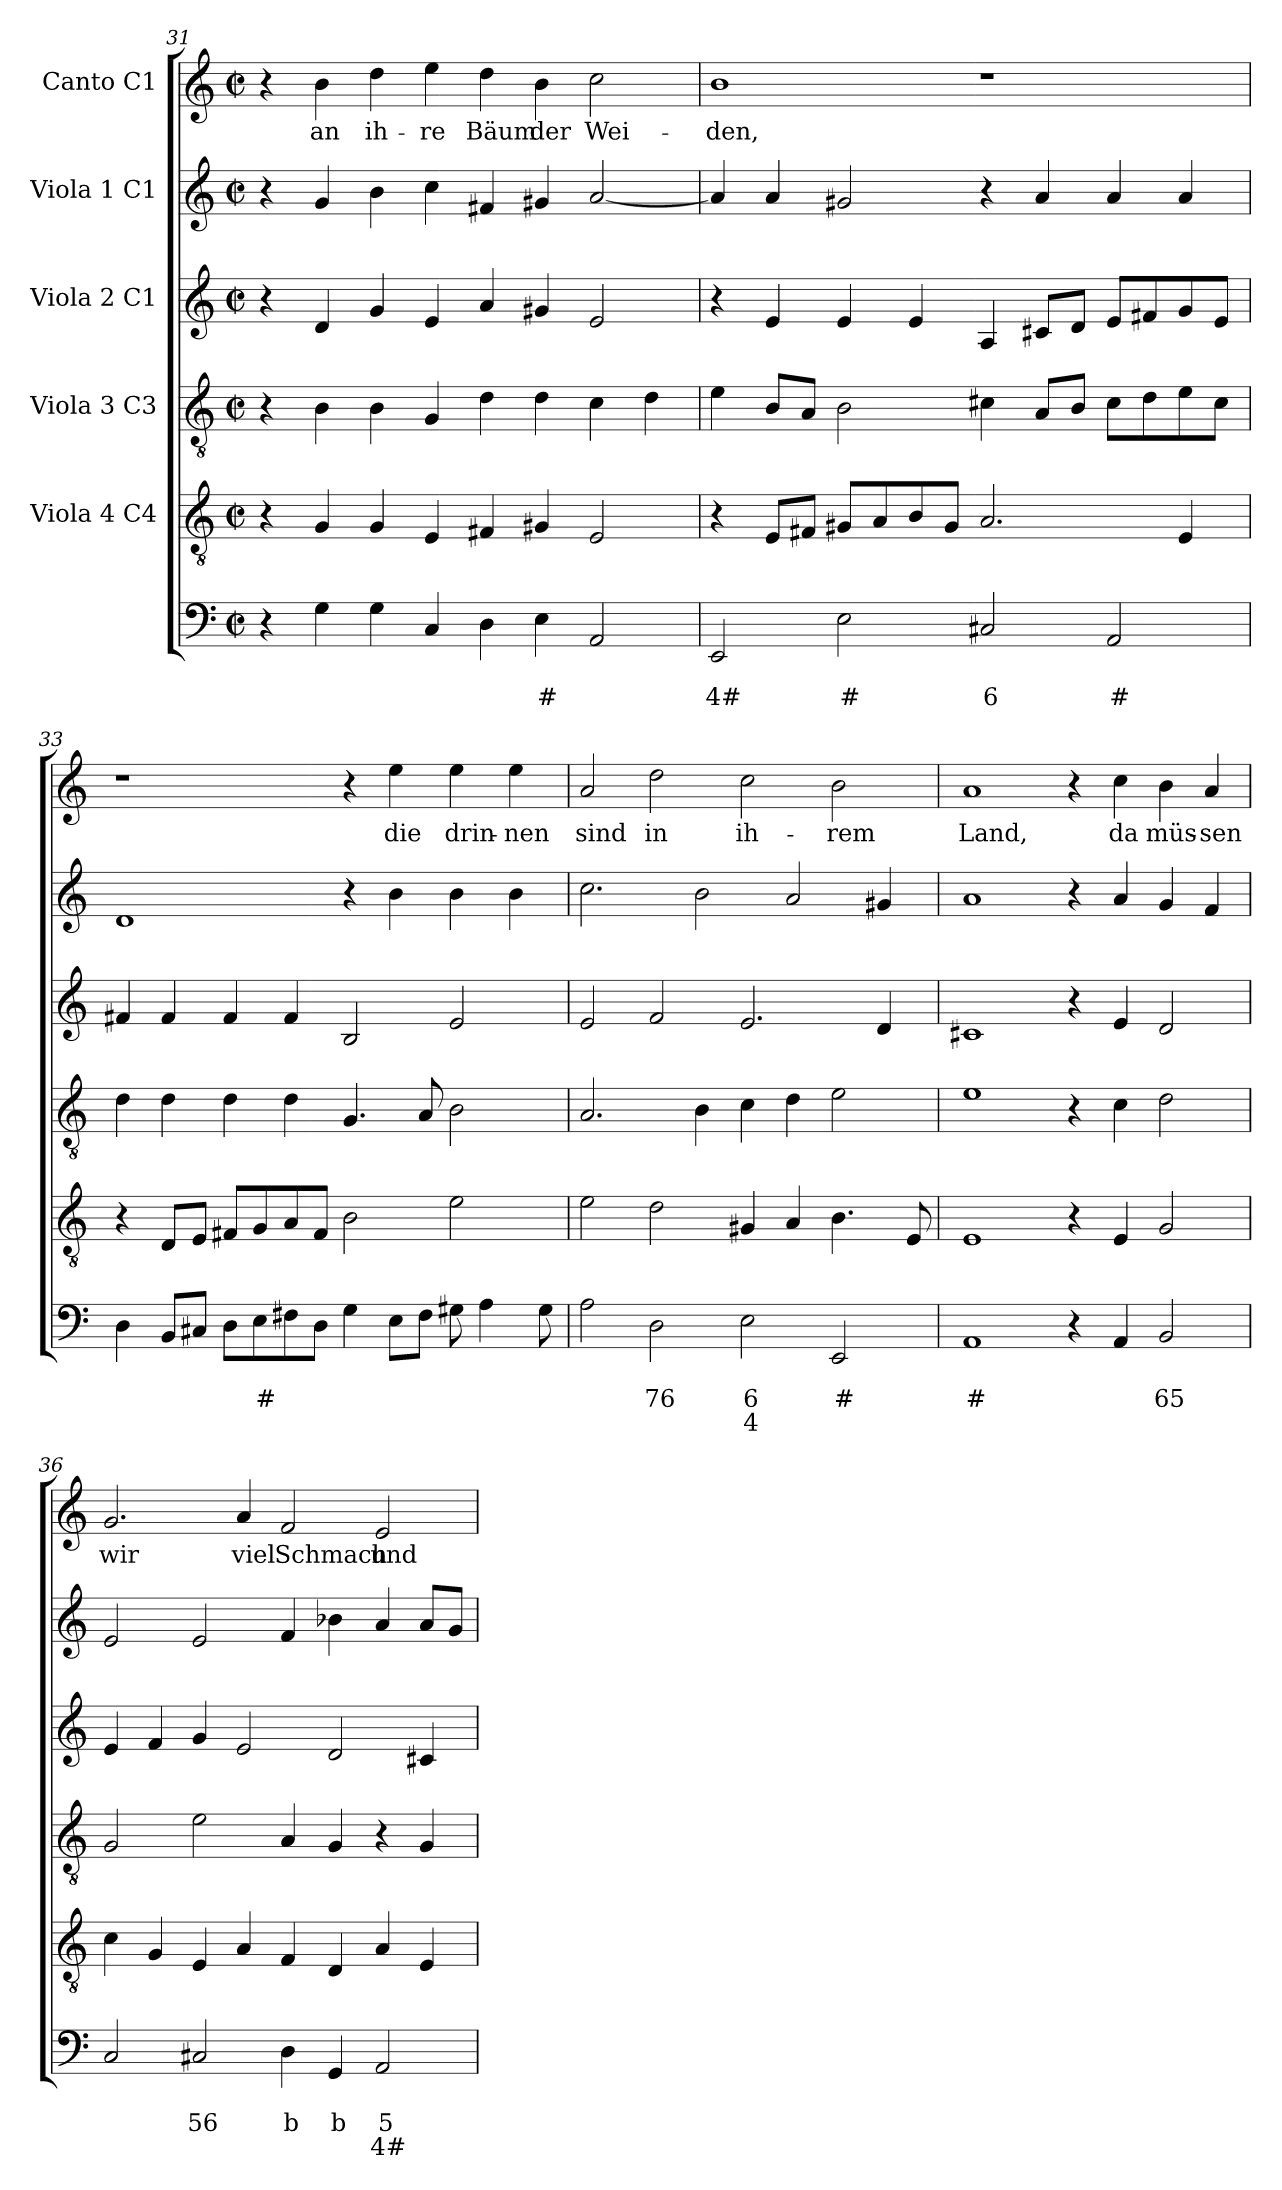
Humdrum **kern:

**kern	**text	**text	**text	**kern	**kern	**kern	**kern	**kern	**text
*part6	*part6	*part6	*part6	*part5	*part4	*part3	*part2	*part1	*part1
*staff6	*staff6	*staff6	*staff6	*staff5	*staff4	*staff3	*staff2	*staff1	*staff1
*	*	*	*	*I"Viola 4 C4	*I"Viola 3 C3	*I"Viola 2 C1	*I"Viola 1 C1	*I"Canto C1	*
*clefF4	*	*	*	*clefGv2	*clefGv2	*clefG2	*clefG2	*clefG2	*
*k[]	*	*	*	*k[]	*k[]	*k[]	*k[]	*k[]	*
*C:	*	*	*	*C:	*C:	*C:	*C:	*C:	*
*M2/2	*	*	*	*M2/2	*M2/2	*M2/2	*M2/2	*M2/2	*
*met(c|)	*	*	*	*met(c|)	*met(c|)	*met(c|)	*met(c|)	*met(c|)	*
=31	=31	=31	=31	=31	=31	=31	=31	=31	=31
4r	.	.	.	4r	4r	4r	4r	4r	.
!	!	!	!	!	!	!	!	!	!LO:LY:b
4G\	.	.	.	4G/	4B\	4d/	4g/	4b\	an
!	!	!	!	!	!	!	!	!	!LO:LY:b
4G\	.	.	.	4G/	4B\	4g/	4b\	4dd\	ih-
!	!	!	!	!	!	!	!	!	!LO:LY:b
4C/	.	.	.	4E/	4G/	4e/	4cc\	4ee\	-re
!	!	!	!	!	!	!	!	!	!LO:LY:b
4D\	.	.	.	4F#X/	4d\	4a/	4f#X/	4dd\	Bäum
!	!	!LO:LY:b	!	!	!	!	!	!	!LO:LY:b
4E\	.	#	.	4G#X/	4d\	4g#X/	4g#X/	4b\	der
!	!	!	!	!	!	!	!	!	!LO:LY:b
2AA/	.	.	.	2E/	4c\	2e/	[2a/	2cc\	Wei-
.	.	.	.	.	4d\	.	.	.	.
!!LO:LB:g=z
=32	=32	=32	=32	=32	=32	=32	=32	=32	=32
!	!	!LO:LY:b	!	!	!	!	!	!	!LO:LY:b
2EE/	.	4#	.	4r	4e\	4r	4a/]	1b	-den,
.	.	.	.	8E/L	8B/L	4e/	4a/	.	.
.	.	.	.	8F#X/J	8A/J	.	.	.	.
!	!	!LO:LY:b	!	!	!	!	!	!	!
2E\	.	#	.	8G#X/L	2B\	4e/	2g#X/	.	.
.	.	.	.	8A/	.	.	.	.	.
.	.	.	.	8B/	.	4e/	.	.	.
.	.	.	.	8G#/J	.	.	.	.	.
!	!	!LO:LY:b	!	!	!	!	!	!	!
2C#X/	.	6	.	2.A/	4c#X\	4A/	4r	1r	.
.	.	.	.	.	8A/L	8c#X/L	4a/	.	.
.	.	.	.	.	8B/J	8d/J	.	.	.
!	!	!LO:LY:b	!	!	!	!	!	!	!
2AA/	.	#	.	.	8c#\L	8e/L	4a/	.	.
.	.	.	.	.	8d\	8f#X/	.	.	.
.	.	.	.	4E/	8e\	8g/	4a/	.	.
.	.	.	.	.	8c#\J	8e/J	.	.	.
=33	=33	=33	=33	=33	=33	=33	=33	=33	=33
4D\	.	.	.	4r	4d\	4f#X/	1d	1r	.
8BB/L	.	.	.	8D/L	4d\	4f#/	.	.	.
8C#X/J	.	.	.	8E/J	.	.	.	.	.
8D\L	.	.	.	8F#X/L	4d\	4f#/	.	.	.
!	!	!LO:LY:b	!	!	!	!	!	!	!
8E\	.	#	.	8G/	.	.	.	.	.
8F#X\	.	.	.	8A/	4d\	4f#/	.	.	.
8D\J	.	.	.	8F#/J	.	.	.	.	.
4G\	.	.	.	2B\	4.G/	2B/	4r	4r	.
!	!	!	!	!	!	!	!	!	!LO:LY:b
8E\L	.	.	.	.	.	.	4b\	4ee\	die
8F#\J	.	.	.	.	8A/	.	.	.	.
!	!	!	!	!	!	!	!	!	!LO:LY:b
8G#X\	.	.	.	2e\	2B\	2e/	4b\	4ee\	drin-
4A\	.	.	.	.	.	.	.	.	.
!	!	!	!	!	!	!	!	!	!LO:LY:b
.	.	.	.	.	.	.	4b\	4ee\	-nen
8G#\	.	.	.	.	.	.	.	.	.
=34	=34	=34	=34	=34	=34	=34	=34	=34	=34
!	!	!	!	!	!	!	!	!	!LO:LY:b
2A\	.	.	.	2e\	2.A/	2e/	2.cc\	2a/	sind
!	!	!LO:LY:b	!	!	!	!	!	!	!LO:LY:b
2D\	.	76	.	2d\	.	2f/	.	2dd\	in
.	.	.	.	.	4B\	.	2b\	.	.
!	!	!LO:LY:b	!LO:LY:b	!	!	!	!	!	!LO:LY:b
2E\	.	6	4	4G#X/	4c\	2.e/	.	2cc\	ih-
.	.	.	.	4A/	4d\	.	2a/	.	.
!	!	!LO:LY:b	!	!	!	!	!	!	!LO:LY:b
2EE/	.	#	.	4.B\	2e\	.	.	2b\	-rem
.	.	.	.	.	.	4d/	4g#X/	.	.
.	.	.	.	8E/	.	.	.	.	.
!!LO:PB:g=z
=35	=35	=35	=35	=35	=35	=35	=35	=35	=35
!	!	!LO:LY:b	!	!	!	!	!	!	!LO:LY:b
1AA	.	#	.	1E	1e	1c#X	1a	1a	Land,
4r	.	.	.	4r	4r	4r	4r	4r	.
!	!	!	!	!	!	!	!	!	!LO:LY:b
4AA/	.	.	.	4E/	4c\	4e/	4a/	4cc\	da
!	!	!LO:LY:b	!	!	!	!	!	!	!LO:LY:b
2BB/	.	65	.	2G/	2d\	2d/	4g/	4b\	müs-
!	!	!	!	!	!	!	!	!	!LO:LY:b
.	.	.	.	.	.	.	4f/	4a/	-sen
=36	=36	=36	=36	=36	=36	=36	=36	=36	=36
!	!	!	!	!	!	!	!	!	!LO:LY:b
2C/	.	.	.	4c\	2G/	4e/	2e/	2.g/	wir
.	.	.	.	4G/	.	4f/	.	.	.
!	!	!LO:LY:b	!	!	!	!	!	!	!
2C#X/	.	56	.	4E/	2e\	4g/	2e/	.	.
!	!	!	!	!	!	!	!	!	!LO:LY:b
.	.	.	.	4A/	.	2e/	.	4a/	viel
!	!	!LO:LY:b	!	!	!	!	!	!	!LO:LY:b
4D\	.	b	.	4F/	4A/	.	4f/	2f/	Schmach
!	!	!LO:LY:b	!	!	!	!	!	!	!
4GG/	.	b	.	4D/	4G/	2d/	4b-X\	.	.
!	!	!LO:LY:b	!LO:LY:b	!	!	!	!	!	!LO:LY:b
2AA/	.	5	4#	4A/	4r	.	4a/	2e/	und
.	.	.	.	4E/	4G/	4c#X/	8a/L	.	.
.	.	.	.	.	.	.	8g/J	.	.
=	=	=	=	=	=	=	=	=	=
*-	*-	*-	*-	*-	*-	*-	*-	*-	*-
